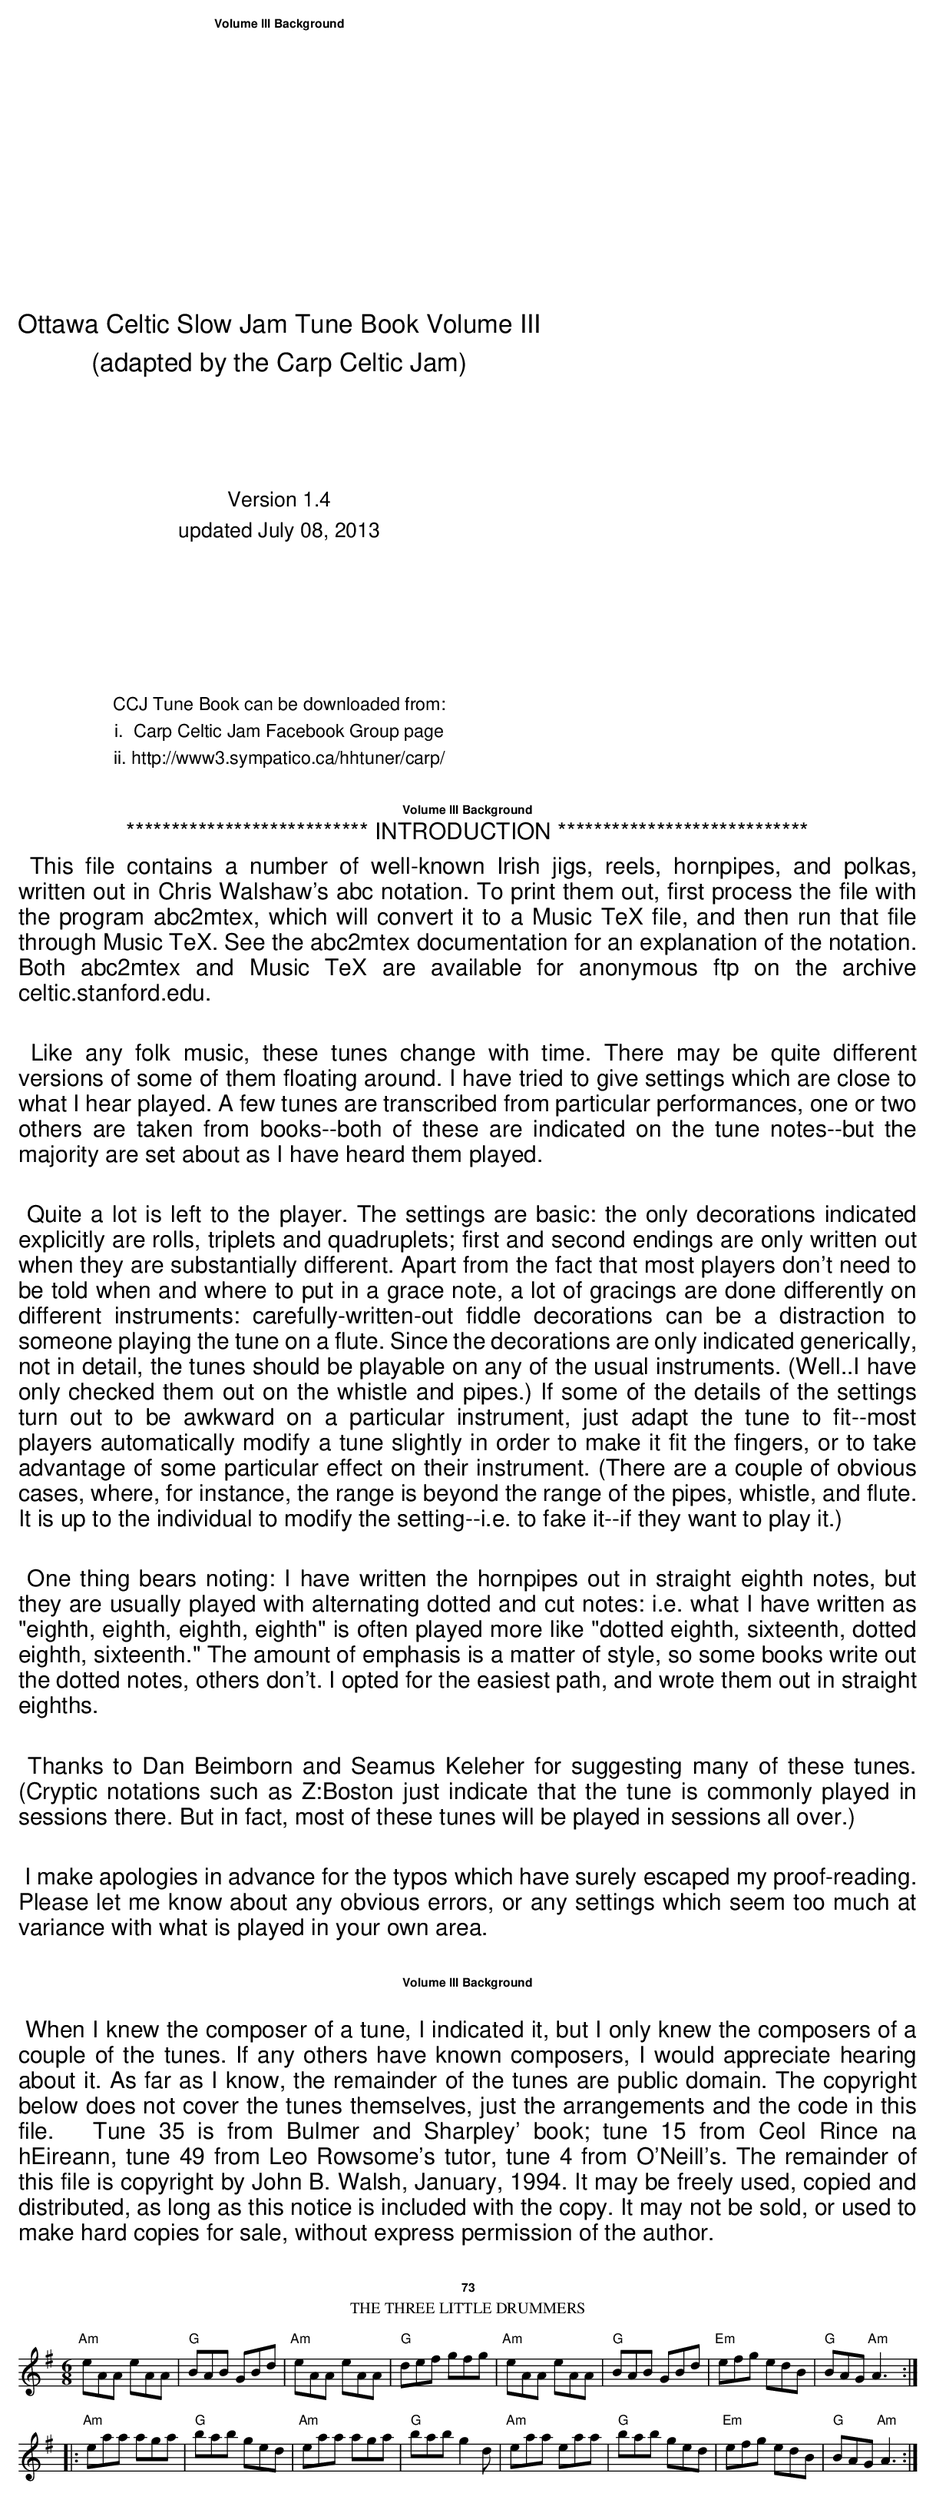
X:1
T:Three Little Drummers, The
M:6/8
L:1/8
K:Ador
"Am"eAA eAA|"G"BAB GBd|"Am"eAA eAA|"G"def gfg|\
"Am"eAA eAA|"G"BAB GBd|"Em"efg edB|"G"BAG "Am"A3:|
|:"Am"eaa aga|"G"bab ged|"Am"eaa aga|"G"bab g2d|\
"Am"eaa eaa|"G"bab ged|"Em"efg edB|"G"BAG "Am"A3:|
